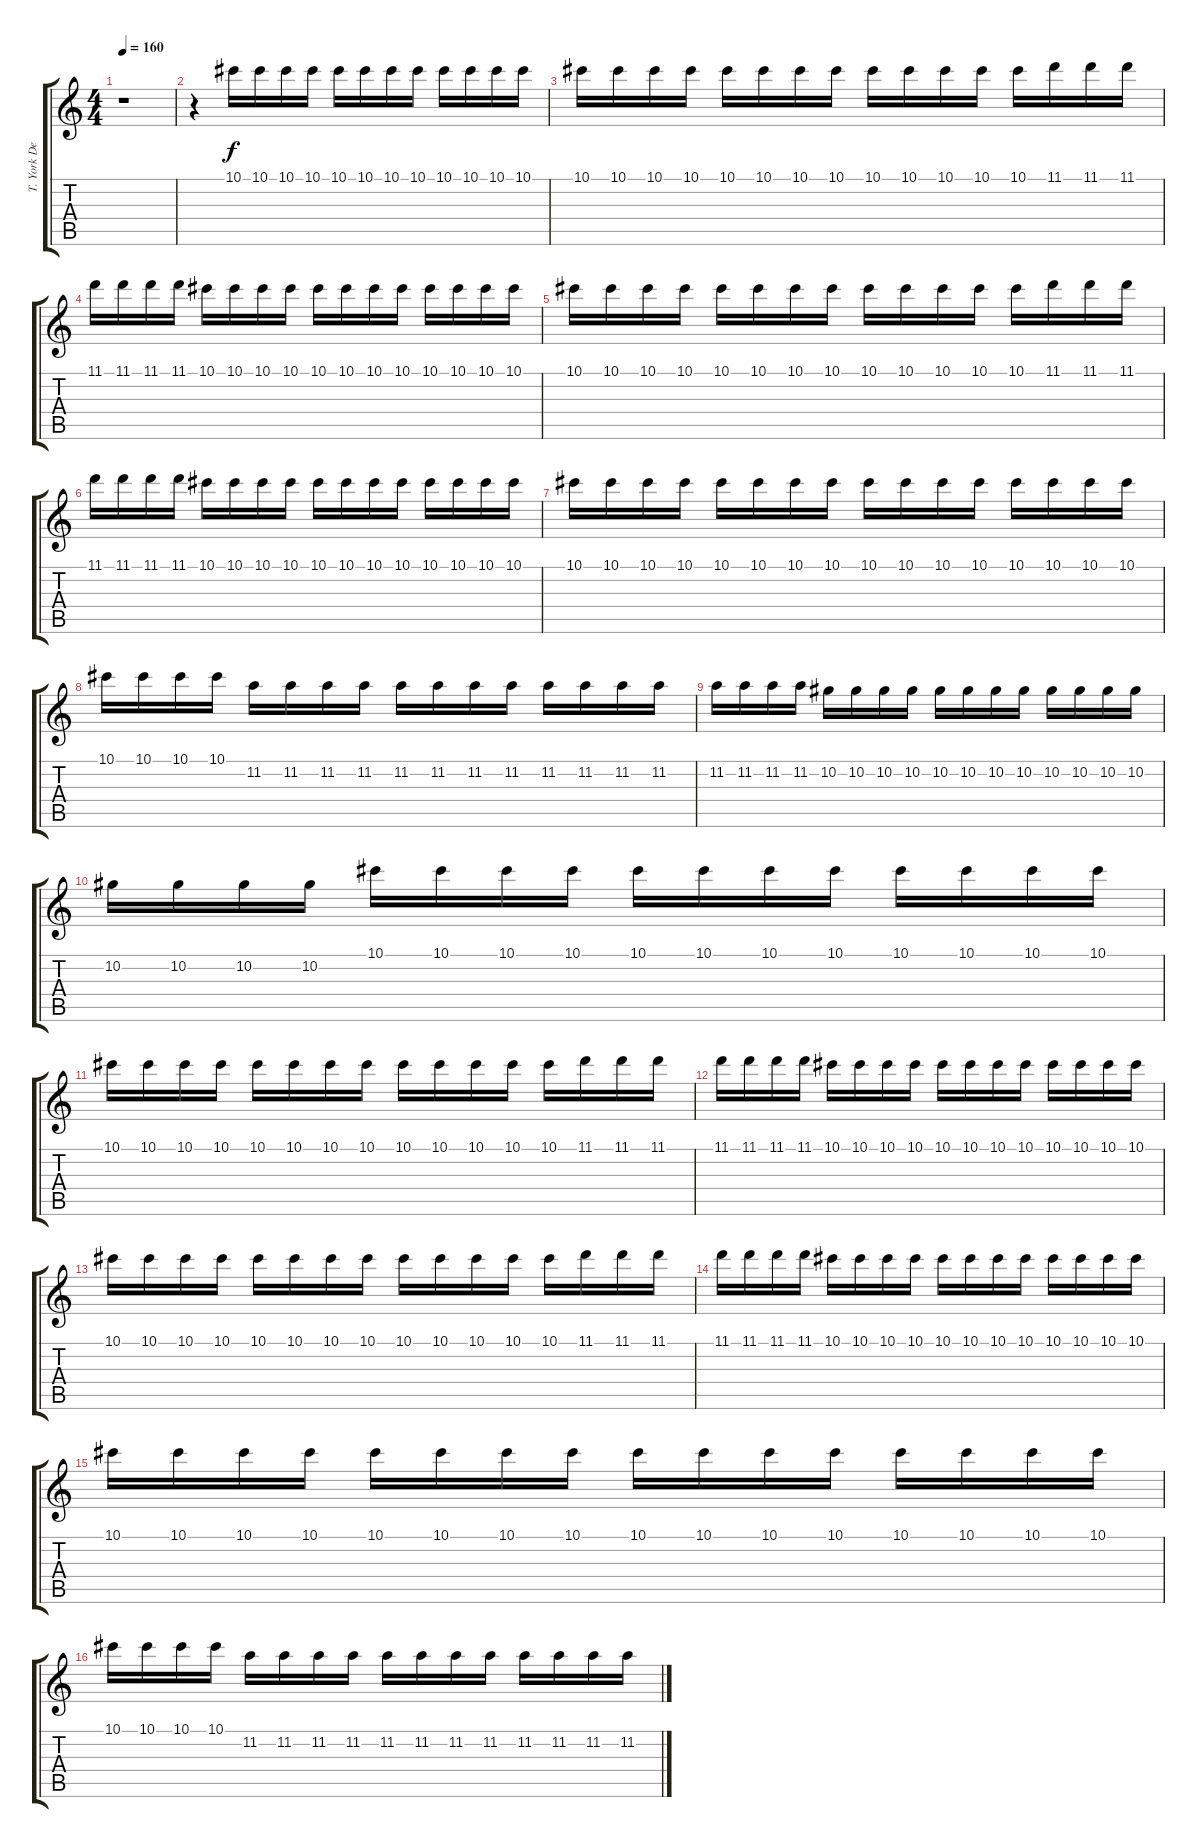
\track ("T. York Delay" "T. York De") {instrument distortionguitar}
\staff {score tabs}
\tuning (Eb4 Bb3 Gb3 Db3 Ab2 Db2) {hide}
\ts (4 4)
\tempo 160
\clef g2
\ks c
r.1{dy f} |
r.4{volume 12 instrument distortionguitar} 10.1.16 10.1.16 10.1.16 10.1.16 10.1.16 10.1.16 10.1.16 10.1.16 10.1.16 10.1.16 10.1.16 10.1.16 |
10.1.16 10.1.16 10.1.16 10.1.16 10.1.16 10.1.16 10.1.16 10.1.16 10.1.16 10.1.16 10.1.16 10.1.16 10.1.16 11.1.16 11.1.16 11.1.16 |
11.1.16 11.1.16 11.1.16 11.1.16 10.1.16 10.1.16 10.1.16 10.1.16 10.1.16 10.1.16 10.1.16 10.1.16 10.1.16 10.1.16 10.1.16 10.1.16 |
10.1.16 10.1.16 10.1.16 10.1.16 10.1.16 10.1.16 10.1.16 10.1.16 10.1.16 10.1.16 10.1.16 10.1.16 10.1.16 11.1.16 11.1.16 11.1.16 |
11.1.16 11.1.16 11.1.16 11.1.16 10.1.16 10.1.16 10.1.16 10.1.16 10.1.16 10.1.16 10.1.16 10.1.16 10.1.16 10.1.16 10.1.16 10.1.16 |
10.1.16 10.1.16 10.1.16 10.1.16 10.1.16 10.1.16 10.1.16 10.1.16 10.1.16 10.1.16 10.1.16 10.1.16 10.1.16 10.1.16 10.1.16 10.1.16 |
10.1.16 10.1.16 10.1.16 10.1.16 11.2.16 11.2.16 11.2.16 11.2.16 11.2.16 11.2.16 11.2.16 11.2.16 11.2.16 11.2.16 11.2.16 11.2.16 |
11.2.16 11.2.16 11.2.16 11.2.16 10.2.16 10.2.16 10.2.16 10.2.16 10.2.16 10.2.16 10.2.16 10.2.16 10.2.16 10.2.16 10.2.16 10.2.16 |
10.2.16 10.2.16 10.2.16 10.2.16 10.1.16 10.1.16 10.1.16 10.1.16 10.1.16 10.1.16 10.1.16 10.1.16 10.1.16 10.1.16 10.1.16 10.1.16 |
10.1.16 10.1.16 10.1.16 10.1.16 10.1.16 10.1.16 10.1.16 10.1.16 10.1.16 10.1.16 10.1.16 10.1.16 10.1.16 11.1.16 11.1.16 11.1.16 |
11.1.16 11.1.16 11.1.16 11.1.16 10.1.16 10.1.16 10.1.16 10.1.16 10.1.16 10.1.16 10.1.16 10.1.16 10.1.16 10.1.16 10.1.16 10.1.16 |
10.1.16 10.1.16 10.1.16 10.1.16 10.1.16 10.1.16 10.1.16 10.1.16 10.1.16 10.1.16 10.1.16 10.1.16 10.1.16 11.1.16 11.1.16 11.1.16 |
11.1.16 11.1.16 11.1.16 11.1.16 10.1.16 10.1.16 10.1.16 10.1.16 10.1.16 10.1.16 10.1.16 10.1.16 10.1.16 10.1.16 10.1.16 10.1.16 |
10.1.16 10.1.16 10.1.16 10.1.16 10.1.16 10.1.16 10.1.16 10.1.16 10.1.16 10.1.16 10.1.16 10.1.16 10.1.16 10.1.16 10.1.16 10.1.16 |
10.1.16 10.1.16 10.1.16 10.1.16 11.2.16 11.2.16 11.2.16 11.2.16 11.2.16 11.2.16 11.2.16 11.2.16 11.2.16 11.2.16 11.2.16 11.2.16
